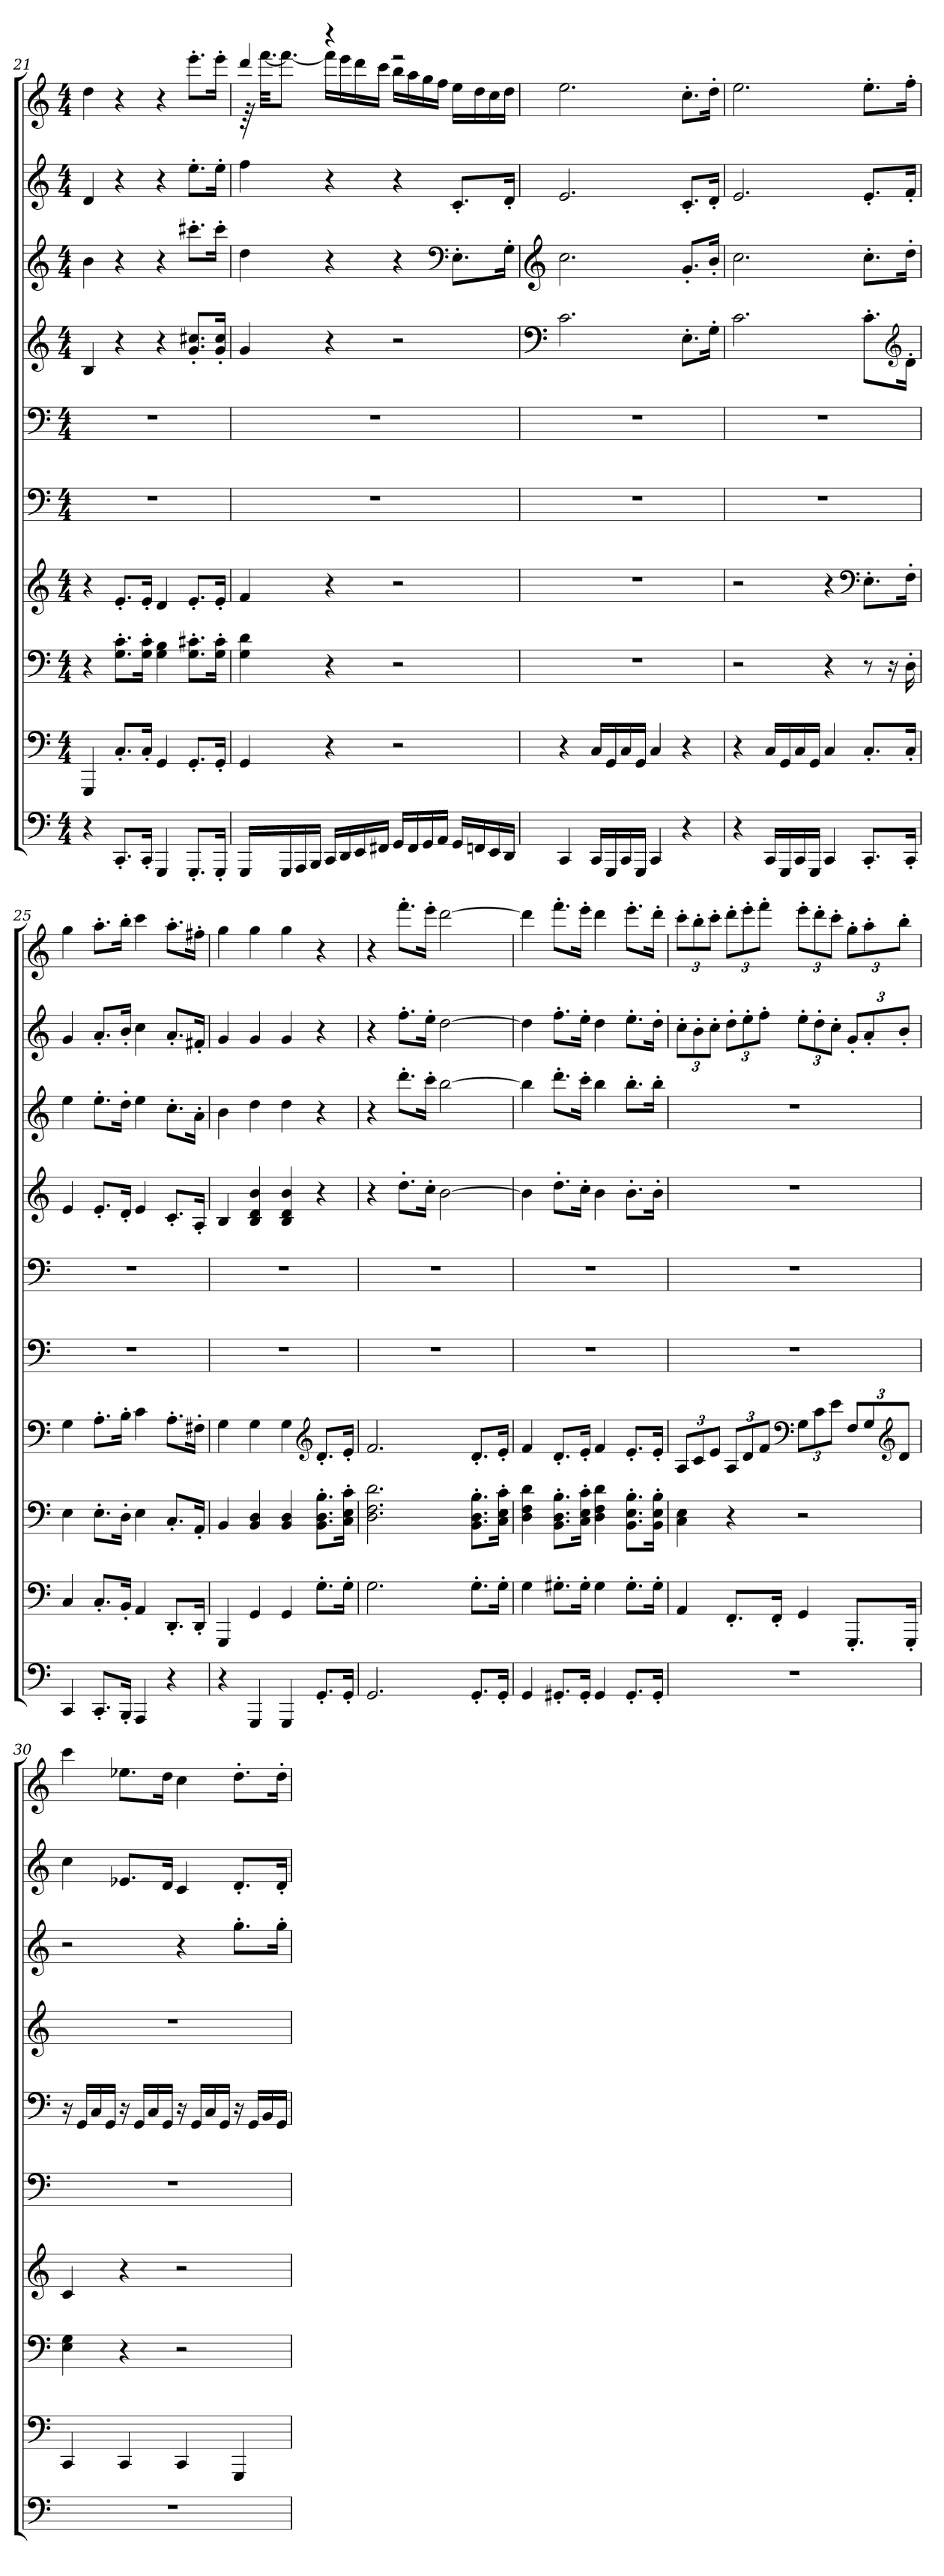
**kern	**kern	**kern	**kern	**kern	**kern	**kern	**kern	**kern	**kern
*part5	*part5	*part4	*part4	*part3	*part3	*part2	*part2	*part1	*part1
*staff10	*staff9	*staff8	*staff7	*staff6	*staff5	*staff4	*staff3	*staff2	*staff1
*clefF4	*clefF4	*clefF4	*clefG2	*clefF4	*clefF4	*clefG2	*clefG2	*clefG2	*clefG2
*k[]	*k[]	*k[]	*k[]	*k[]	*k[]	*k[]	*k[]	*k[]	*k[]
*M4/4	*M4/4	*M4/4	*M4/4	*M4/4	*M4/4	*M4/4	*M4/4	*M4/4	*M4/4
=21	=21	=21	=21	=21	=21	=21	=21	=21	=21
4r	4GGG/	4r	4r	1r	1r	4B/	4b\	4d/	4dd\
*	*	*	*	*	*	*	*	*	*MM118
8.CC'/L	8.C'/L	8.G\' 8.c\'L	8.e'/L	.	.	4r	4r	4r	4r
16CC'/Jk	16C'/Jk	16G\' 16c\'Jk	16e'/Jk	.	.	.	.	.	.
4GGG/	4GG/	4G\ 4B\	4d/	.	.	4r	4r	4r	4r
*	*	*	*	*	*	*	*	*	*MM114
8.GGG'/L	8.GG'/L	8.G\' 8.c#X\'L	8.e'/L	.	.	8.g/' 8.cc#X/'L	8.ccc#X'\L	8.ee'\L	8.eee'\L
16GGG'/Jk	16GG'/Jk	16G\' 16c#\'Jk	16e'/Jk	.	.	16g/' 16cc#/'Jk	16ccc#'\Jk	16ee'\Jk	16eee'\Jk
!!LO:PB:g=z
=22	=22	=22	=22	=22	=22	=22	=22	=22	=22
*	*	*	*	*	*	*	*	*	*MM118
*	*	*	*	*	*	*	*	*	*^
16GGG/LL	4GG/	4G\ 4d\	4f/	1r	1r	4g/	4dd\	4ff\	4ddd/	64r
.	.	.	.	.	.	.	.	.	.	[32.fff\KKL
16GGG/	.	.	.	.	.	.	.	.	.	8.fff\J_
16AAA/	.	.	.	.	.	.	.	.	.	.
16BBB/JJ	.	.	.	.	.	.	.	.	.	.
16CC/LL	4r	4r	4r	.	.	4r	4r	4r	4r	16fff\LL]
16DD/	.	.	.	.	.	.	.	.	.	16eee\
16EE/	.	.	.	.	.	.	.	.	.	16ddd\
16FF#X/JJ	.	.	.	.	.	.	.	.	.	16ccc\JJ
16GG/LL	2r	2r	2r	.	.	2r	4r	4r	2r	16bb\LL
16FF#/	.	.	.	.	.	.	.	.	.	16aa\
16GG/	.	.	.	.	.	.	.	.	.	16gg\
16AA/JJ	.	.	.	.	.	.	.	.	.	16ff\JJ
*	*	*	*	*	*	*	*clefF4	*	*	*
16GG/LL	.	.	.	.	.	.	8.E'\L	8.c'/L	.	16ee\LL
16FFn/	.	.	.	.	.	.	.	.	.	16dd\
16EE/	.	.	.	.	.	.	.	.	.	16cc\
16DD/JJ	.	.	.	.	.	.	16G'\Jk	16d'/Jk	.	16dd\JJ
*	*	*	*	*	*	*	*	*	*v	*v
=23	=23	=23	=23	=23	=23	=23	=23	=23	=23
*	*	*	*	*	*	*clefF4	*clefG2	*	*
*	*	*	*	*	*	*	*	*	*MM118
4CC/	4r	1r	1r	1r	1r	2.c\	2.cc\	2.e/	2.ee\
16CC/LL	16C/LL	.	.	.	.	.	.	.	.
16GGG/	16GG/	.	.	.	.	.	.	.	.
16CC/	16C/	.	.	.	.	.	.	.	.
16GGG/JJ	16GG/JJ	.	.	.	.	.	.	.	.
4CC/	4C/	.	.	.	.	.	.	.	.
*	*	*	*	*	*	*	*	*	*MM118
4r	4r	.	.	.	.	8.E'\L	8.g'/L	8.c'/L	8.cc'\L
.	.	.	.	.	.	16G'\Jk	16b'/Jk	16d'/Jk	16dd'\Jk
!!LO:PB:g=z
=24	=24	=24	=24	=24	=24	=24	=24	=24	=24
*	*	*	*	*	*	*	*	*	*MM118
4r	4r	2r	2r	1r	1r	2.c\	2.cc\	2.e/	2.ee\
16CC/LL	16C/LL	.	.	.	.	.	.	.	.
16GGG/	16GG/	.	.	.	.	.	.	.	.
16CC/	16C/	.	.	.	.	.	.	.	.
16GGG/JJ	16GG/JJ	.	.	.	.	.	.	.	.
4CC/	4C/	4r	4r	.	.	.	.	.	.
*	*	*	*clefF4	*	*	*	*	*	*
*	*	*	*	*	*	*	*	*	*MM118
8.CC'/L	8.C'/L	8r	8.E'\L	.	.	8.c'\L	8.cc'\L	8.e'/L	8.ee'\L
.	.	16r	.	.	.	.	.	.	.
*	*	*	*	*	*	*clefG2	*	*	*
16CC'/Jk	16C'/Jk	16D'\	16F'\Jk	.	.	16d'\Jk	16dd'\Jk	16f'/Jk	16ff'\Jk
=25	=25	=25	=25	=25	=25	=25	=25	=25	=25
*	*	*	*	*	*	*	*	*	*MM118
4CC/	4C/	4E\	4G\	1r	1r	4e/	4ee\	4g/	4gg\
8.CC'/L	8.C'/L	8.E'\L	8.A'\L	.	.	8.e'/L	8.ee'\L	8.a'/L	8.aa'\L
16BBB'/Jk	16BB'/Jk	16D'\Jk	16B'\Jk	.	.	16d'/Jk	16dd'\Jk	16b'/Jk	16bb'\Jk
*	*	*	*	*	*	*	*	*	*MM118
4AAA/	4AA/	4E\	4c\	.	.	4e/	4ee\	4cc\	4ccc\
4r	8.DD'/L	8.C'/L	8.A'\L	.	.	8.c'/L	8.cc'\L	8.a'/L	8.aa'\L
.	16DD'/Jk	16AA'/Jk	16F#X'\Jk	.	.	16A'/Jk	16a'\Jk	16f#X'/Jk	16ff#X'\Jk
=26	=26	=26	=26	=26	=26	=26	=26	=26	=26
*	*	*	*	*	*	*	*	*	*MM114
4r	4GGG/	4BB/	4G\	1r	1r	4B/	4b\	4g/	4gg\
4GGG/	4GG/	4BB/ 4D/	4G\	.	.	4B/ 4d/ 4b/	4dd\	4g/	4gg\
4GGG/	4GG/	4BB/ 4D/	4G\	.	.	4B/ 4d/ 4b/	4dd\	4g/	4gg\
*	*	*	*clefG2	*	*	*	*	*	*
*	*	*	*	*	*	*	*	*	*MM118
8.GG'/L	8.G'\L	8.BB\' 8.D\' 8.B\'L	8.d'/L	.	.	4r	4r	4r	4r
16GG'/Jk	16G'\Jk	16C\' 16E\' 16c\'Jk	16e'/Jk	.	.	.	.	.	.
=27	=27	=27	=27	=27	=27	=27	=27	=27	=27
*	*	*	*	*	*	*	*	*	*MM118
2.GG/	2.G\	2.D\ 2.F\ 2.d\	2.f/	1r	1r	4r	4r	4r	4r
.	.	.	.	.	.	8.dd'\L	8.ddd'\L	8.ff'\L	8.fff'\L
.	.	.	.	.	.	16cc'\Jk	16ccc'\Jk	16ee'\Jk	16eee'\Jk
*	*	*	*	*	*	*	*	*	*MM118
.	.	.	.	.	.	[2b\	[2bb\	[2dd\	[2ddd\
8.GG'/L	8.G'\L	8.BB\' 8.D\' 8.B\'L	8.d'/L	.	.	.	.	.	.
16GG'/Jk	16G'\Jk	16C\' 16E\' 16c\'Jk	16e'/Jk	.	.	.	.	.	.
!!LO:PB:g=z
=28	=28	=28	=28	=28	=28	=28	=28	=28	=28
*	*	*	*	*	*	*	*	*	*MM118
4GG/	4G\	4D\ 4F\ 4d\	4f/	1r	1r	4b\]	4bb\]	4dd\]	4ddd\]
8.GG#X'/L	8.G#X'\L	8.BB\' 8.D\' 8.B\'L	8.d'/L	.	.	8.dd'\L	8.ddd'\L	8.ff'\L	8.fff'\L
16GG#'/Jk	16G#'\Jk	16C\' 16E\' 16c\'Jk	16e'/Jk	.	.	16cc'\Jk	16ccc'\Jk	16ee'\Jk	16eee'\Jk
*	*	*	*	*	*	*	*	*	*MM118
4GG#/	4G#\	4D\ 4F\ 4d\	4f/	.	.	4b\	4bb\	4dd\	4ddd\
*	*	*	*	*	*	*	*	*	*MM118
8.GG#'/L	8.G#'\L	8.BB\' 8.E\' 8.B\'L	8.e'/L	.	.	8.b'\L	8.bb'\L	8.ee'\L	8.eee'\L
*	*	*	*	*	*	*	*	*	*MM114
16GG#'/Jk	16G#'\Jk	16BB\' 16E\' 16B\'Jk	16e'/Jk	.	.	16b'\Jk	16bb'\Jk	16dd'\Jk	16ddd'\Jk
=29	=29	=29	=29	=29	=29	=29	=29	=29	=29
*	*	*	*Xbrackettup	*	*	*	*	*Xbrackettup	*Xbrackettup
*	*	*	*	*	*	*	*	*	*MM118
1r	4AA/	4C\ 4E\	12A/L	1r	1r	1r	1r	12cc'\L	12ccc'\L
.	.	.	12c/	.	.	.	.	12b'\	12bb'\
.	.	.	12e/J	.	.	.	.	12cc'\J	12ccc'\J
.	8.FF'/L	4r	12A/L	.	.	.	.	12dd'\L	12ddd'\L
.	.	.	12d/	.	.	.	.	12ee'\	12eee'\
.	.	.	12f/J	.	.	.	.	12ff'\J	12fff'\J
.	16FF'/Jk	.	.	.	.	.	.	.	.
*	*	*	*clefF4	*	*	*	*	*	*
.	4GG/	2r	12G\L	.	.	.	.	12ee'\L	12eee'\L
.	.	.	12c\	.	.	.	.	12dd'\	12ddd'\
.	.	.	12e\J	.	.	.	.	12cc'\J	12ccc'\J
.	8.GGG'/L	.	12F/L	.	.	.	.	12g'/L	12gg'\L
.	.	.	12G/	.	.	.	.	12a'/	12aa'\
*	*	*	*clefG2	*	*	*	*	*	*
.	.	.	12d/J	.	.	.	.	12b'/J	12bb'\J
.	16GGG'/Jk	.	.	.	.	.	.	.	.
=30	=30	=30	=30	=30	=30	=30	=30	=30	=30
*	*	*	*	*	*	*	*	*	*MM118
1r	4CC/	4E\ 4G\	4c/	1r	16r	1r	2r	4cc\	4ccc\
.	.	.	.	.	16GG/LL	.	.	.	.
.	.	.	.	.	16C/	.	.	.	.
.	.	.	.	.	16GG/JJ	.	.	.	.
.	4CC/	4r	4r	.	16r	.	.	8.e-X/L	8.ee-X\L
.	.	.	.	.	16GG/LL	.	.	.	.
.	.	.	.	.	16C/	.	.	.	.
.	.	.	.	.	16GG/JJ	.	.	16d/Jk	16dd\Jk
*	*	*	*	*	*	*	*	*	*MM118
.	4CC/	2r	2r	.	16r	.	4r	4c/	4cc\
.	.	.	.	.	16GG/LL	.	.	.	.
.	.	.	.	.	16C/	.	.	.	.
.	.	.	.	.	16GG/JJ	.	.	.	.
.	4GGG/	.	.	.	16r	.	8.gg'\L	8.d'/L	8.dd'\L
.	.	.	.	.	16GG/LL	.	.	.	.
.	.	.	.	.	16BB/	.	.	.	.
.	.	.	.	.	16GG/JJ	.	16gg'\Jk	16d'/Jk	16dd'\Jk
=	=	=	=	=	=	=	=	=	=
*-	*-	*-	*-	*-	*-	*-	*-	*-	*-
